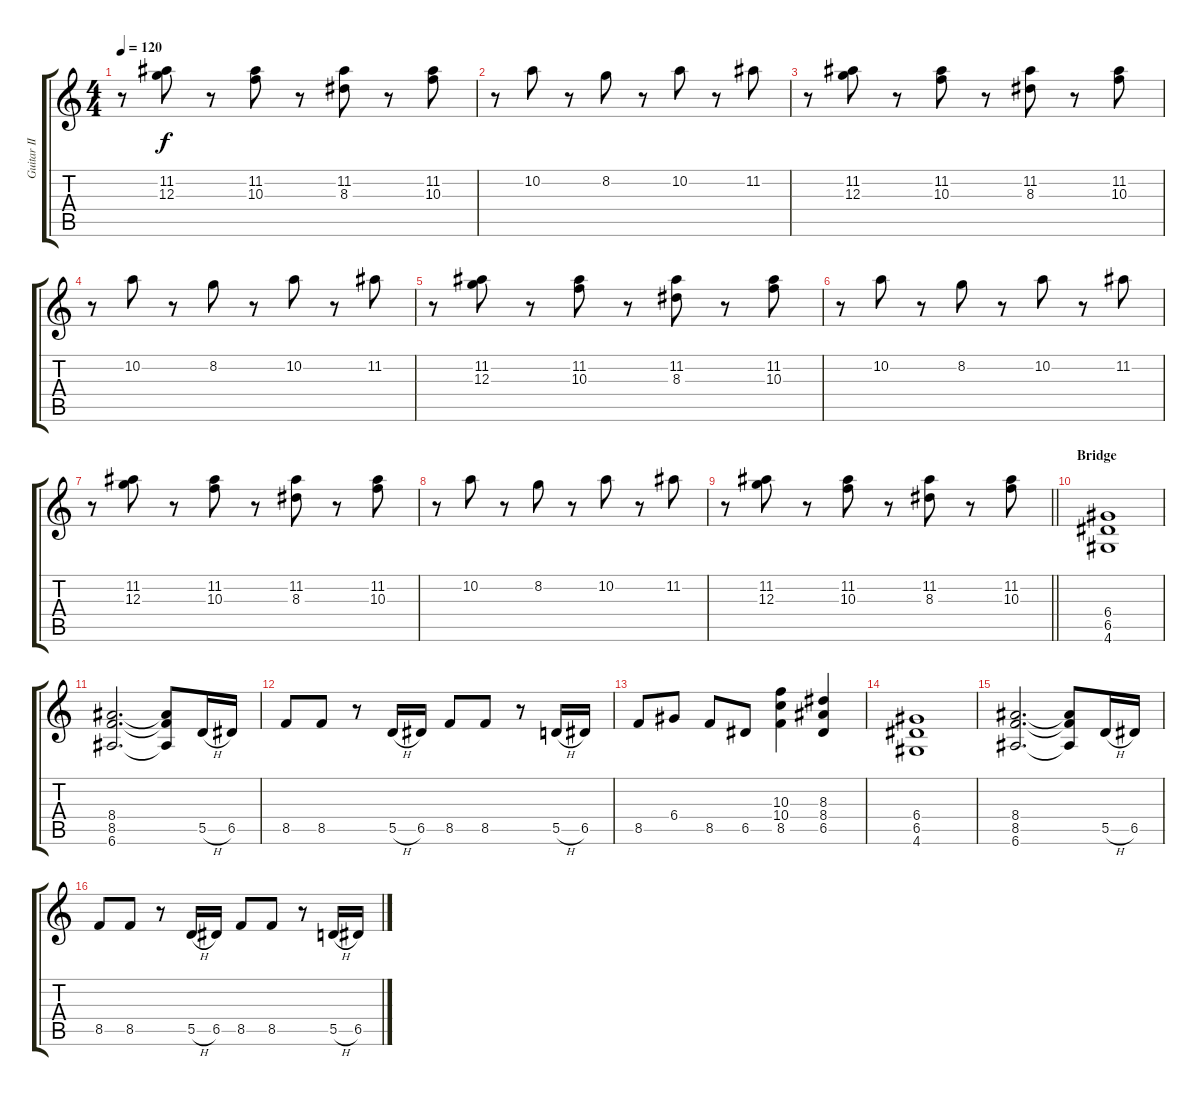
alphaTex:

\track ("Guitar II" "Guitar II") {instrument distortionguitar}
\staff {score tabs}
\tuning (E4 B3 G3 D3 A2 E2) {hide}
\ts (4 4)
\tempo 120
\clef g2
\ks c
r.8{dy f} (11.2 12.3).8 r.8 (11.2 10.3).8 r.8 (11.2 8.3).8 r.8 (11.2 10.3).8 |
r.8 10.2.8 r.8 8.2.8 r.8 10.2.8 r.8 11.2.8 |
r.8 (11.2 12.3).8 r.8 (11.2 10.3).8 r.8 (11.2 8.3).8 r.8 (11.2 10.3).8 |
r.8 10.2.8 r.8 8.2.8 r.8 10.2.8 r.8 11.2.8 |
r.8 (11.2 12.3).8 r.8 (11.2 10.3).8 r.8 (11.2 8.3).8 r.8 (11.2 10.3).8 |
r.8 10.2.8 r.8 8.2.8 r.8 10.2.8 r.8 11.2.8 |
r.8 (11.2 12.3).8 r.8 (11.2 10.3).8 r.8 (11.2 8.3).8 r.8 (11.2 10.3).8 |
r.8 10.2.8 r.8 8.2.8 r.8 10.2.8 r.8 11.2.8 |
\barLineRight lightlight
r.8 (11.2 12.3).8 r.8 (11.2 10.3).8 r.8 (11.2 8.3).8 r.8 (11.2 10.3).8 |
\section ("" "Bridge")
(6.4 6.5 4.6).1 |
(8.4 8.5 6.6).2{d} (8.4{t} 8.5{t} 6.6{t}).8 5.5{h}.16 6.5.16 |
8.5.8 8.5.8 r.8 5.5{h}.16 6.5.16 8.5.8 8.5.8 r.8 5.5{h}.16 6.5.16 |
8.5.8 6.4.8 8.5.8 6.5.8 (10.3 10.4 8.5).4 (8.3 8.4 6.5).4 |
(6.4 6.5 4.6).1 |
(8.4 8.5 6.6).2{d} (8.4{t} 8.5{t} 6.6{t}).8 5.5{h}.16 6.5.16 |
8.5.8 8.5.8 r.8 5.5{h}.16 6.5.16 8.5.8 8.5.8 r.8 5.5{h}.16 6.5.16
